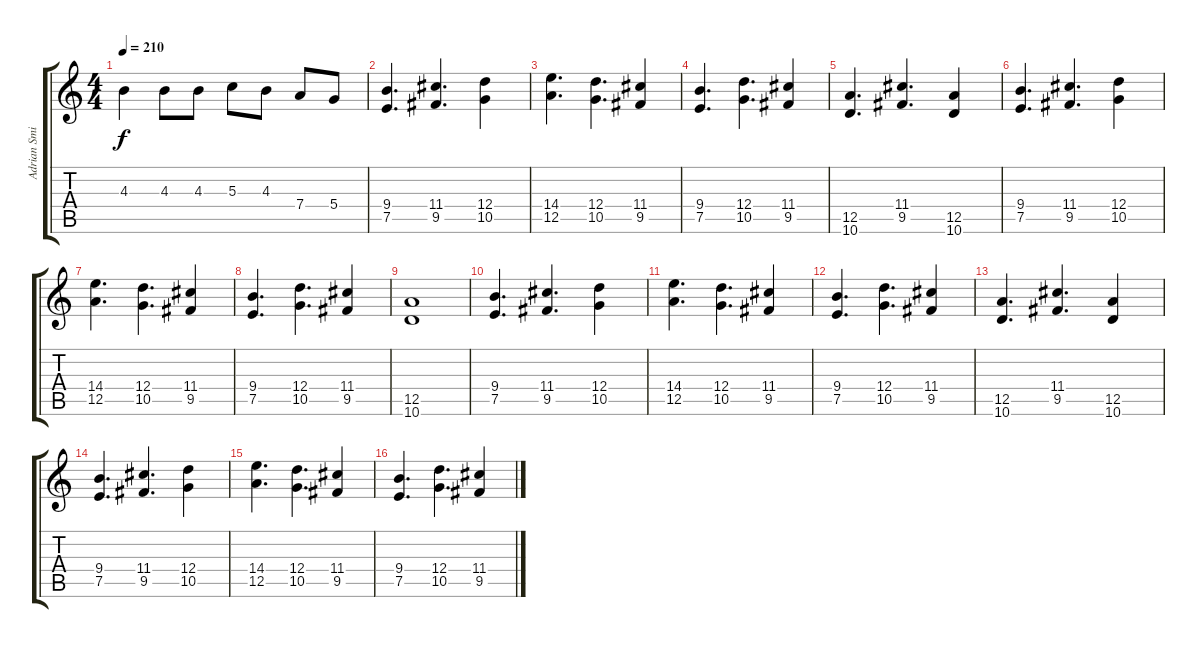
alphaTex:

\track ("Adrian Smith" "Adrian Smi") {instrument distortionguitar}
\staff {score tabs}
\tuning (E4 B3 G3 D3 A2 E2) {hide}
\ts (4 4)
\tempo 210
\clef g2
\ks c
4.3.4{dy f} 4.3.8 4.3.8 5.3.8 4.3.8 7.4.8 5.4.8 |
(9.4 7.5).4{d} (11.4 9.5).4{d} (12.4 10.5).4 |
(14.4 12.5).4{d} (12.4 10.5).4{d} (11.4 9.5).4 |
(9.4 7.5).4{d} (12.4 10.5).4{d} (11.4 9.5).4 |
(12.5 10.6).4{d} (11.4 9.5).4{d} (12.5 10.6).4 |
(9.4 7.5).4{d} (11.4 9.5).4{d} (12.4 10.5).4 |
(14.4 12.5).4{d} (12.4 10.5).4{d} (11.4 9.5).4 |
(9.4 7.5).4{d} (12.4 10.5).4{d} (11.4 9.5).4 |
(12.5 10.6).1 |
(9.4 7.5).4{d} (11.4 9.5).4{d} (12.4 10.5).4 |
(14.4 12.5).4{d} (12.4 10.5).4{d} (11.4 9.5).4 |
(9.4 7.5).4{d} (12.4 10.5).4{d} (11.4 9.5).4 |
(12.5 10.6).4{d} (11.4 9.5).4{d} (12.5 10.6).4 |
(9.4 7.5).4{d} (11.4 9.5).4{d} (12.4 10.5).4 |
(14.4 12.5).4{d} (12.4 10.5).4{d} (11.4 9.5).4 |
(9.4 7.5).4{d} (12.4 10.5).4{d} (11.4 9.5).4
